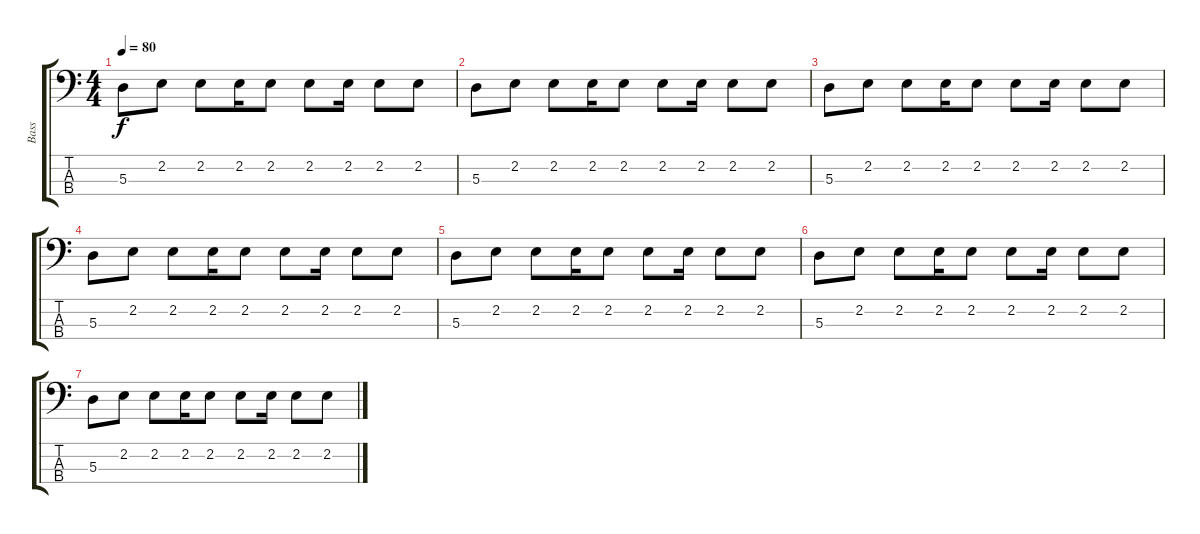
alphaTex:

\track ("Bass" "Bass") {instrument electricbassfinger}
\staff {score tabs}
\tuning (G2 D2 A1 E1) {hide}
\ts (4 4)
\tempo 80
\clef f4
\ks c
5.3.8{dy f} 2.2.8 2.2.8 2.2.16 2.2.8 2.2.8 2.2.16 2.2.8 2.2.8 |
5.3.8 2.2.8 2.2.8 2.2.16 2.2.8 2.2.8 2.2.16 2.2.8 2.2.8 |
5.3.8 2.2.8 2.2.8 2.2.16 2.2.8 2.2.8 2.2.16 2.2.8 2.2.8 |
5.3.8 2.2.8 2.2.8 2.2.16 2.2.8 2.2.8 2.2.16 2.2.8 2.2.8 |
5.3.8 2.2.8 2.2.8 2.2.16 2.2.8 2.2.8 2.2.16 2.2.8 2.2.8 |
5.3.8 2.2.8 2.2.8 2.2.16 2.2.8 2.2.8 2.2.16 2.2.8 2.2.8 |
5.3.8 2.2.8 2.2.8 2.2.16 2.2.8 2.2.8 2.2.16 2.2.8 2.2.8
